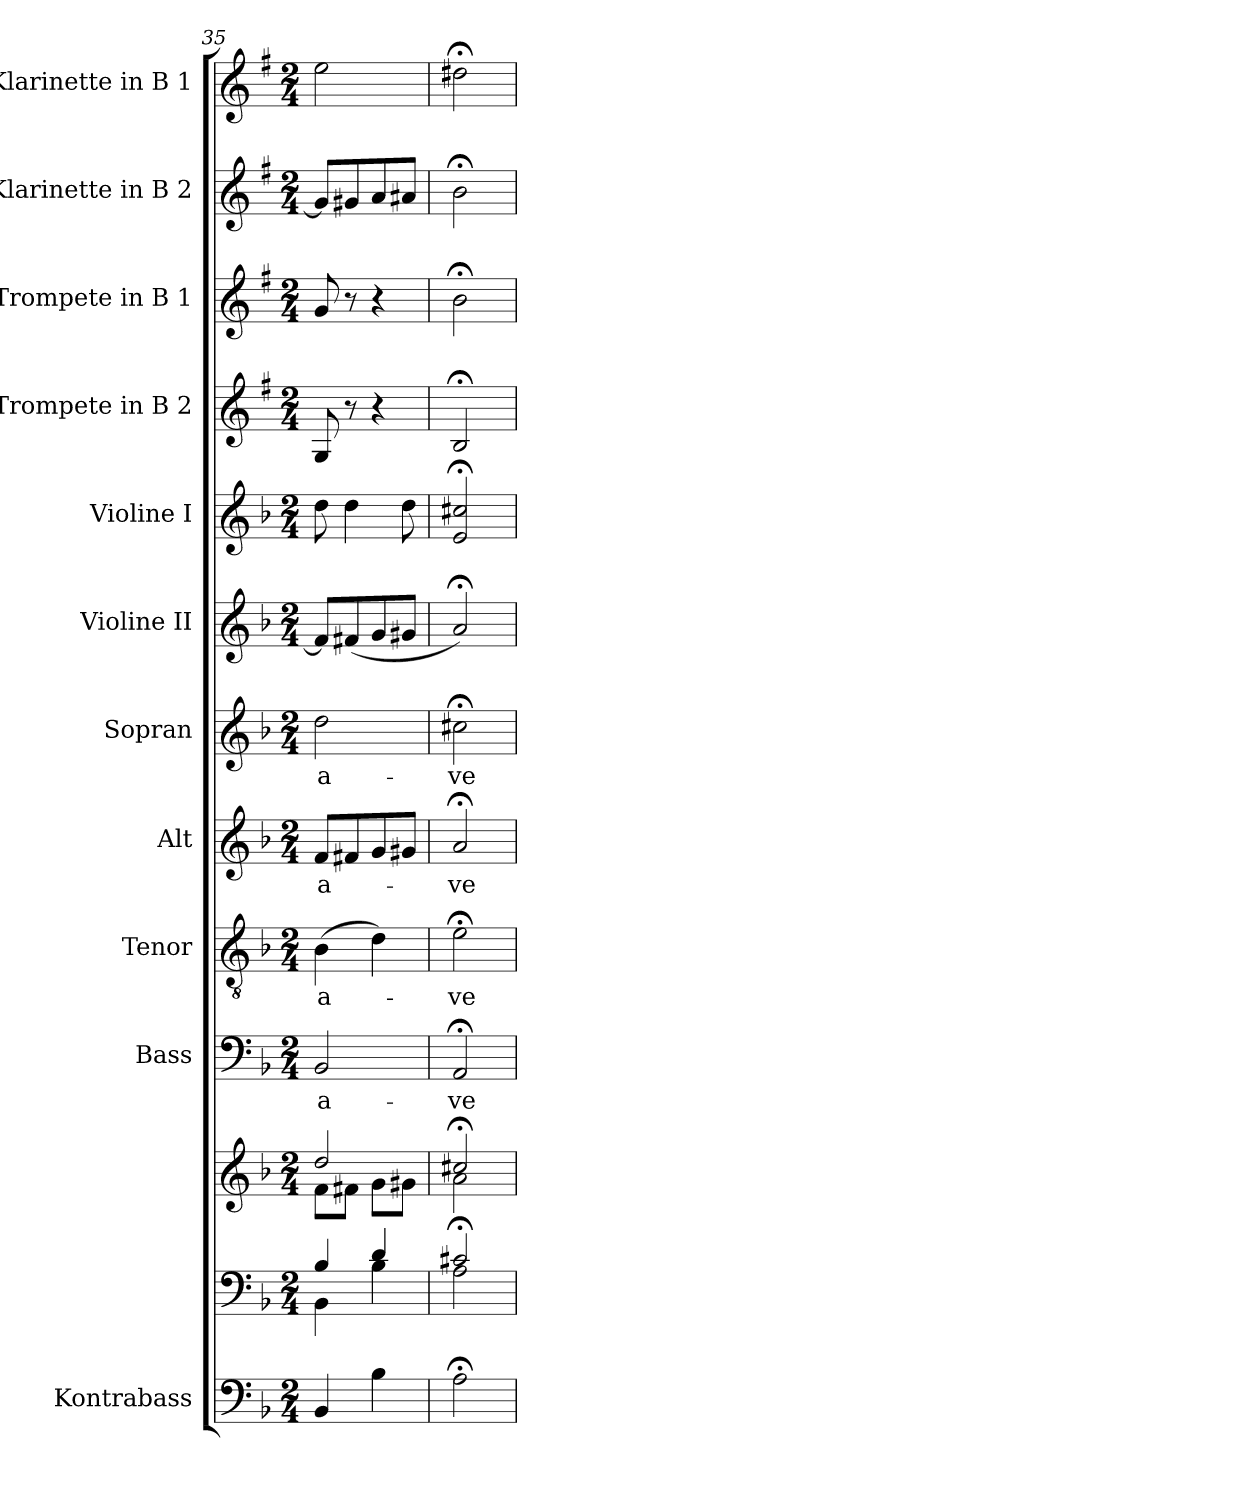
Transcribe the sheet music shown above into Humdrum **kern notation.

**kern	**kern	**kern	**kern	**text	**kern	**text	**kern	**text	**kern	**text	**kern	**kern	**kern	**kern	**kern	**kern
*part12	*part11	*part11	*part10	*part10	*part9	*part9	*part8	*part8	*part7	*part7	*part6	*part5	*part4	*part3	*part2	*part1
*staff13	*staff12	*staff11	*staff10	*staff10	*staff9	*staff9	*staff8	*staff8	*staff7	*staff7	*staff6	*staff5	*staff4	*staff3	*staff2	*staff1
*I"Kontrabass	*	*	*I"Bass	*	*I"Tenor	*	*I"Alt	*	*I"Sopran	*	*I"Violine II	*I"Violine I	*I"Trompete in B 2	*I"Trompete in B 1	*I"Klarinette in B 2	*I"Klarinette in B 1
*I'Kb.	*	*	*I'B	*	*I'T	*	*I'A	*	*I'S	*	*I'Vl. II	*I'Vl. I	*	*	*	*
*clefF4	*clefF4	*clefG2	*clefF4	*	*clefGv2	*	*clefG2	*	*clefG2	*	*clefG2	*clefG2	*clefG2	*clefG2	*clefG2	*clefG2
*ITrd7c12	*	*	*	*	*	*	*	*	*	*	*	*	*ITrd1c2	*ITrd1c2	*ITrd1c2	*ITrd1c2
*k[b-]	*k[b-]	*k[b-]	*k[b-]	*	*k[b-]	*	*k[b-]	*	*k[b-]	*	*k[b-]	*k[b-]	*k[b-]	*k[b-]	*k[b-]	*k[b-]
*F:	*F:	*F:	*F:	*	*F:	*	*F:	*	*F:	*	*F:	*F:	*F:	*F:	*F:	*F:
*M2/4	*M2/4	*M2/4	*M2/4	*	*M2/4	*	*M2/4	*	*M2/4	*	*M2/4	*M2/4	*M2/4	*M2/4	*M2/4	*M2/4
=35	=35	=35	=35	=35	=35	=35	=35	=35	=35	=35	=35	=35	=35	=35	=35	=35
*	*^	*^	*	*	*	*	*	*	*	*	*	*	*	*	*	*
!	!	!	!	!	!	!LO:LY:b	!	!LO:LY:b	!	!LO:LY:b	!	!LO:LY:b	!	!	!	!	!	!
4BBB-/	4B-/	4BB-\	2dd/	8f\L	2BB-/	a-	(>4B-\	a-	8f/L	a-	2dd\	a-	8f/L]	8dd\	8F/	8f/	8f/L]	2dd\
.	.	.	.	8f#X\J	.	.	.	.	8f#X/	.	.	.	(<8f#X/	4dd\	8r	8r	8f#X/	.
4BB-\	4d/	4B-\	.	8g\L	.	.	4d\)	.	8g/	.	.	.	8g/	.	4r	4r	8g/	.
.	.	.	.	8g#X\J	.	.	.	.	8g#X/J	.	.	.	8g#X/J	8dd\	.	.	8g#X/J	.
=36	=36	=36	=36	=36	=36	=36	=36	=36	=36	=36	=36	=36	=36	=36	=36	=36	=36	=36
!	!	!	!	!	!	!LO:LY:b	!	!LO:LY:b	!	!LO:LY:b	!	!LO:LY:b	!	!	!	!	!	!
2AA;<\	2c#X;/	2A\	2cc#X;</	2a\	2AA;</	-ve	2e;<\	-ve	2a;</	-ve	2cc#X;<\	-ve	2a;/)	2e/; 2cc#X/;	2A;/	2a;<\	2a;<\	2cc#X;<\
*	*v	*v	*	*	*	*	*	*	*	*	*	*	*	*	*	*	*	*
*	*	*v	*v	*	*	*	*	*	*	*	*	*	*	*	*	*	*
=	=	=	=	=	=	=	=	=	=	=	=	=	=	=	=	=
*-	*-	*-	*-	*-	*-	*-	*-	*-	*-	*-	*-	*-	*-	*-	*-	*-
